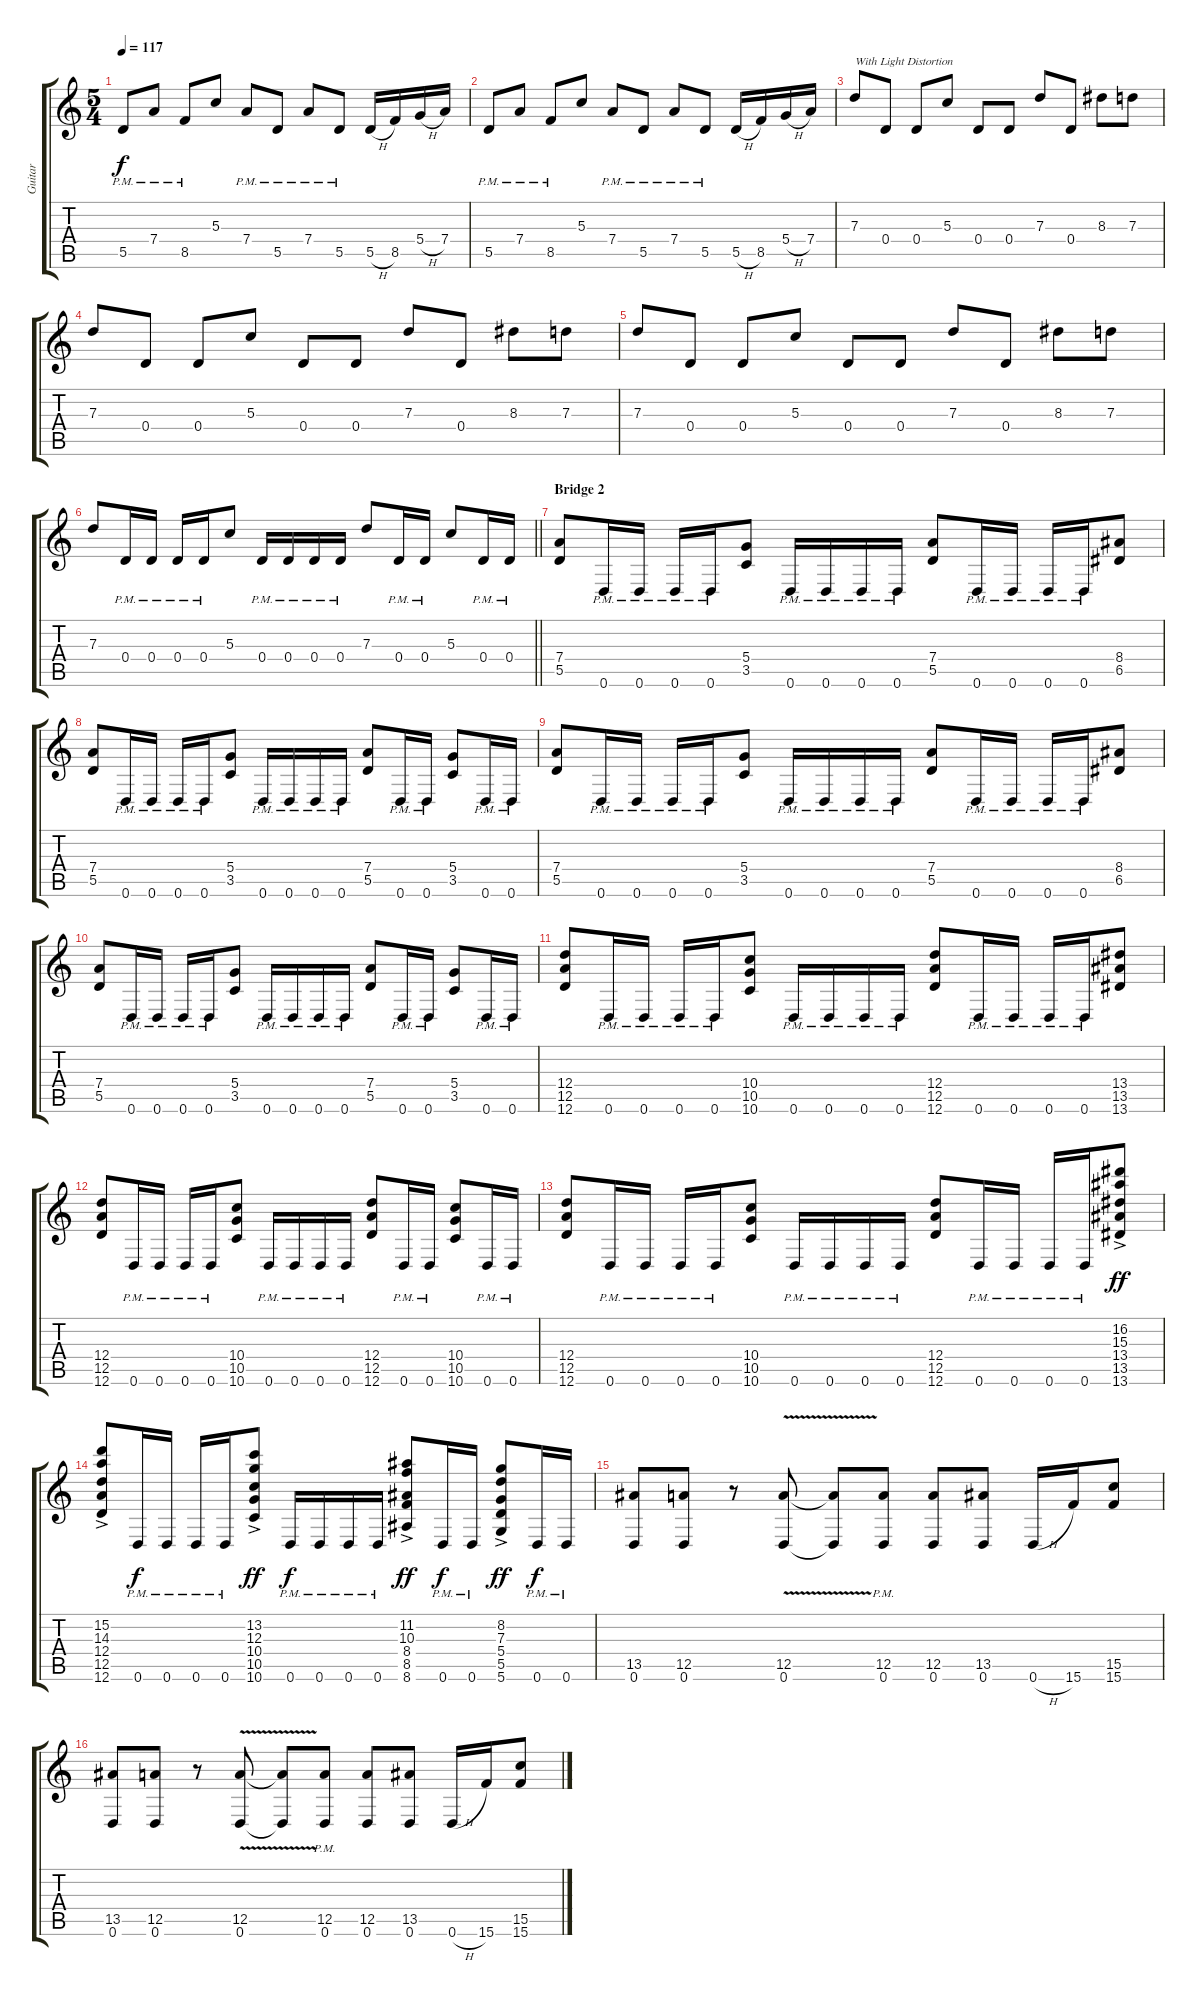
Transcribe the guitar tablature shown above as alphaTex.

\track ("Guitar" "Guitar") {instrument distortionguitar}
\staff {score tabs}
\tuning (E4 B3 G3 D3 A2 D2) {hide}
\ts (5 4)
\tempo 117
\clef g2
\ks c
5.5{pm}.8{dy f} 7.4{pm}.8 8.5{pm}.8 5.3.8 7.4{pm}.8 5.5{pm}.8 7.4{pm}.8 5.5{pm}.8 5.5{h}.16 8.5.16 5.4{h}.16 7.4.16 |
5.5{pm}.8 7.4{pm}.8 8.5{pm}.8 5.3.8 7.4{pm}.8 5.5{pm}.8 7.4{pm}.8 5.5{pm}.8 5.5{h}.16 8.5.16 5.4{h}.16 7.4.16 |
7.3.8{txt "With Light Distortion" instrument electricguitarclean} 0.4.8 0.4.8 5.3.8 0.4.8 0.4.8 7.3.8 0.4.8 8.3.8 7.3.8 |
7.3.8 0.4.8 0.4.8 5.3.8 0.4.8 0.4.8 7.3.8 0.4.8 8.3.8 7.3.8 |
7.3.8 0.4.8 0.4.8 5.3.8 0.4.8 0.4.8 7.3.8 0.4.8 8.3.8 7.3.8 |
\barLineRight lightlight
7.3.8 0.4{pm}.16 0.4{pm}.16 0.4{pm}.16 0.4{pm}.16 5.3.8 0.4{pm}.16 0.4{pm}.16 0.4{pm}.16 0.4{pm}.16 7.3.8 0.4{pm}.16 0.4{pm}.16 5.3.8 0.4{pm}.16 0.4{pm}.16 |
\section ("" "Bridge 2")
(7.4 5.5).8{instrument distortionguitar} 0.6{pm}.16 0.6{pm}.16 0.6{pm}.16 0.6{pm}.16 (5.4 3.5).8 0.6{pm}.16 0.6{pm}.16 0.6{pm}.16 0.6{pm}.16 (7.4 5.5).8 0.6{pm}.16 0.6{pm}.16 0.6{pm}.16 0.6{pm}.16 (8.4 6.5).8 |
(7.4 5.5).8 0.6{pm}.16 0.6{pm}.16 0.6{pm}.16 0.6{pm}.16 (5.4 3.5).8 0.6{pm}.16 0.6{pm}.16 0.6{pm}.16 0.6{pm}.16 (7.4 5.5).8 0.6{pm}.16 0.6{pm}.16 (5.4 3.5).8 0.6{pm}.16 0.6{pm}.16 |
(7.4 5.5).8 0.6{pm}.16 0.6{pm}.16 0.6{pm}.16 0.6{pm}.16 (5.4 3.5).8 0.6{pm}.16 0.6{pm}.16 0.6{pm}.16 0.6{pm}.16 (7.4 5.5).8 0.6{pm}.16 0.6{pm}.16 0.6{pm}.16 0.6{pm}.16 (8.4 6.5).8 |
(7.4 5.5).8 0.6{pm}.16 0.6{pm}.16 0.6{pm}.16 0.6{pm}.16 (5.4 3.5).8 0.6{pm}.16 0.6{pm}.16 0.6{pm}.16 0.6{pm}.16 (7.4 5.5).8 0.6{pm}.16 0.6{pm}.16 (5.4 3.5).8 0.6{pm}.16 0.6{pm}.16 |
(12.4 12.5 12.6).8 0.6{pm}.16 0.6{pm}.16 0.6{pm}.16 0.6{pm}.16 (10.4 10.5 10.6).8 0.6{pm}.16 0.6{pm}.16 0.6{pm}.16 0.6{pm}.16 (12.4 12.5 12.6).8 0.6{pm}.16 0.6{pm}.16 0.6{pm}.16 0.6{pm}.16 (13.4 13.5 13.6).8 |
(12.4 12.5 12.6).8 0.6{pm}.16 0.6{pm}.16 0.6{pm}.16 0.6{pm}.16 (10.4 10.5 10.6).8 0.6{pm}.16 0.6{pm}.16 0.6{pm}.16 0.6{pm}.16 (12.4 12.5 12.6).8 0.6{pm}.16 0.6{pm}.16 (10.4 10.5 10.6).8 0.6{pm}.16 0.6{pm}.16 |
(12.4 12.5 12.6).8 0.6{pm}.16 0.6{pm}.16 0.6{pm}.16 0.6{pm}.16 (10.4 10.5 10.6).8 0.6{pm}.16 0.6{pm}.16 0.6{pm}.16 0.6{pm}.16 (12.4 12.5 12.6).8 0.6{pm}.16 0.6{pm}.16 0.6{pm}.16 0.6{pm}.16 (16.2{ac} 15.3{ac} 13.4 13.5 13.6).8{dy ff} |
(15.2{ac} 14.3{ac} 12.4 12.5 12.6).8 0.6{pm}.16{dy f} 0.6{pm}.16 0.6{pm}.16 0.6{pm}.16 (13.2{ac} 12.3{ac} 10.4 10.5 10.6).8{dy ff} 0.6{pm}.16{dy f} 0.6{pm}.16 0.6{pm}.16 0.6{pm}.16 (11.2{ac} 10.3{ac} 8.4 8.5 8.6).8{dy ff} 0.6{pm}.16{dy f} 0.6{pm}.16 (8.2{ac} 7.3{ac} 5.4 5.5 5.6).8{dy ff} 0.6{pm}.16{dy f} 0.6{pm}.16 |
(13.5 0.6).8 (12.5 0.6).8 r.8 (12.5{v} 0.6).8 (12.5{t} 0.6{t}).8 (12.5{pm} 0.6{pm}).8 (12.5 0.6).8 (13.5 0.6).8 0.6{h}.16 15.6.16 (15.5 15.6).8 |
(13.5 0.6).8 (12.5 0.6).8 r.8 (12.5{v} 0.6).8 (12.5{t} 0.6{t}).8 (12.5{pm} 0.6{pm}).8 (12.5 0.6).8 (13.5 0.6).8 0.6{h}.16 15.6.16 (15.5 15.6).8
